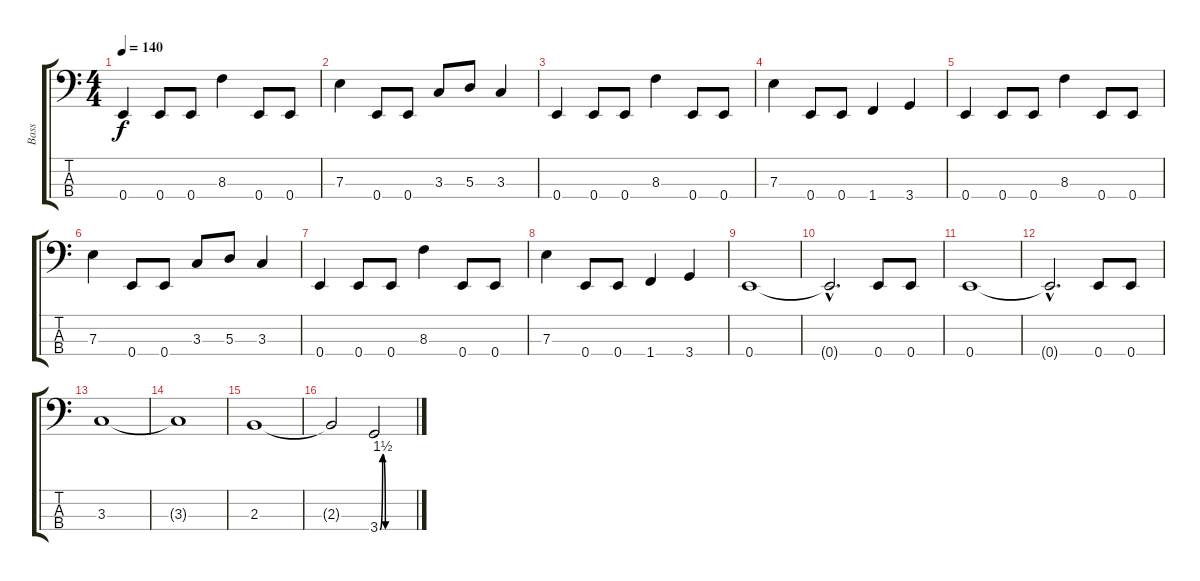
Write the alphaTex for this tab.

\track ("Bass" "Bass") {instrument electricbassfinger}
\staff {score tabs}
\tuning (G2 D2 A1 E1) {hide}
\ts (4 4)
\tempo 140
\clef f4
\ks c
0.4.4{dy f} 0.4.8 0.4.8 8.3.4 0.4.8 0.4.8 |
7.3.4 0.4.8 0.4.8 3.3.8 5.3.8 3.3.4 |
0.4.4 0.4.8 0.4.8 8.3.4 0.4.8 0.4.8 |
7.3.4 0.4.8 0.4.8 1.4.4 3.4.4 |
0.4.4 0.4.8 0.4.8 8.3.4 0.4.8 0.4.8 |
7.3.4 0.4.8 0.4.8 3.3.8 5.3.8 3.3.4 |
0.4.4 0.4.8 0.4.8 8.3.4 0.4.8 0.4.8 |
7.3.4 0.4.8 0.4.8 1.4.4 3.4.4 |
0.4.1 |
0.4{hac t}.2{d} 0.4.8 0.4.8 |
0.4.1 |
0.4{hac t}.2{d} 0.4.8 0.4.8 |
3.3.1 |
3.3{t}.1 |
2.3.1 |
2.3{t}.2 3.4{be (custom 0 0 5 6 10 0 19 0 28 0 30 0 44 0 53 0 60 0)}.2
